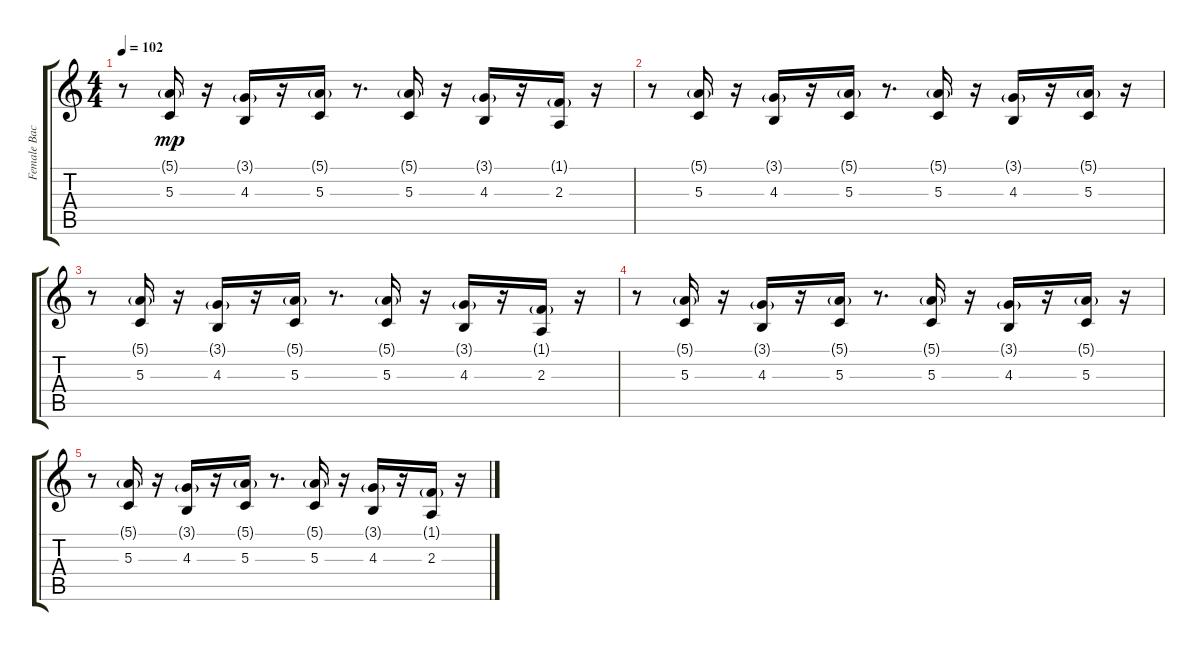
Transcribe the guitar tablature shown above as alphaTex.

\track ("Female Backing Vocals" "Female Bac") {instrument voiceoohs}
\staff {score tabs}
\tuning (E4 B3 G3 D3 A2 E2) {hide}
\ts (4 4)
\tempo 102
\clef g2
\ks c
r.8{dy mp} (5.1{g} 5.3).16 r.16 (3.1{g} 4.3).16 r.16 (5.1{g} 5.3).16 r.8{d} (5.1{g} 5.3).16 r.16 (3.1{g} 4.3).16 r.16 (1.1{g} 2.3).16 r.16 |
r.8 (5.1{g} 5.3).16 r.16 (3.1{g} 4.3).16 r.16 (5.1{g} 5.3).16 r.8{d} (5.1{g} 5.3).16 r.16 (3.1{g} 4.3).16 r.16 (5.1{g} 5.3).16 r.16 |
r.8 (5.1{g} 5.3).16 r.16 (3.1{g} 4.3).16 r.16 (5.1{g} 5.3).16 r.8{d} (5.1{g} 5.3).16 r.16 (3.1{g} 4.3).16 r.16 (1.1{g} 2.3).16 r.16 |
r.8 (5.1{g} 5.3).16 r.16 (3.1{g} 4.3).16 r.16 (5.1{g} 5.3).16 r.8{d} (5.1{g} 5.3).16 r.16 (3.1{g} 4.3).16 r.16 (5.1{g} 5.3).16 r.16 |
r.8 (5.1{g} 5.3).16 r.16 (3.1{g} 4.3).16 r.16 (5.1{g} 5.3).16 r.8{d} (5.1{g} 5.3).16 r.16 (3.1{g} 4.3).16 r.16 (1.1{g} 2.3).16 r.16
